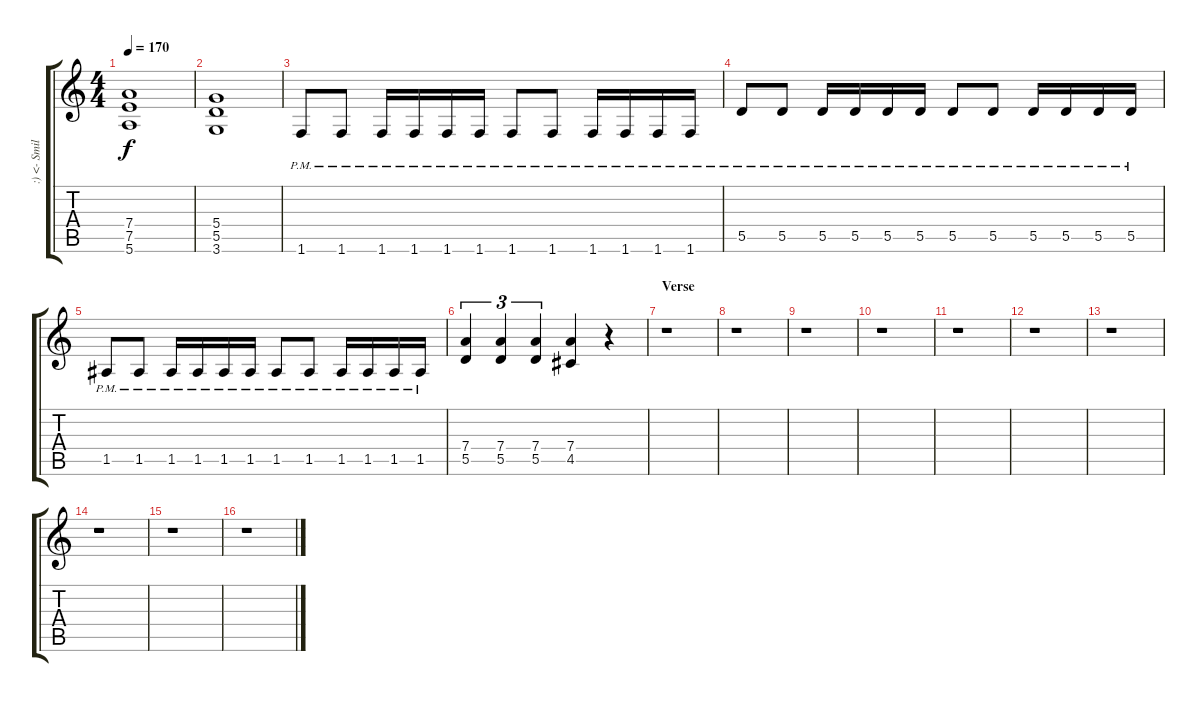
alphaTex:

\track (":) <- Smile!" ":) <- Smil") {instrument distortionguitar}
\staff {score tabs}
\tuning (E4 B3 G3 D3 A2 E2) {hide}
\ts (4 4)
\tempo 170
\clef g2
\ks c
(7.4 7.5 5.6).1{dy f} |
(5.4 5.5 3.6).1 |
1.6{pm}.8 1.6{pm}.8 1.6{pm}.16 1.6{pm}.16 1.6{pm}.16 1.6{pm}.16 1.6{pm}.8 1.6{pm}.8 1.6{pm}.16 1.6{pm}.16 1.6{pm}.16 1.6{pm}.16 |
5.5{pm}.8 5.5{pm}.8 5.5{pm}.16 5.5{pm}.16 5.5{pm}.16 5.5{pm}.16 5.5{pm}.8 5.5{pm}.8 5.5{pm}.16 5.5{pm}.16 5.5{pm}.16 5.5{pm}.16 |
1.5{pm}.8 1.5{pm}.8 1.5{pm}.16 1.5{pm}.16 1.5{pm}.16 1.5{pm}.16 1.5{pm}.8 1.5{pm}.8 1.5{pm}.16 1.5{pm}.16 1.5{pm}.16 1.5{pm}.16 |
(7.4 5.5).4{tu (3 2)} (7.4 5.5).4{tu (3 2)} (7.4 5.5).4{tu (3 2)} (7.4 4.5).4 r.4 |
\section ("" "Verse")
r.1 |
r.1 |
r.1 |
r.1 |
r.1 |
r.1 |
r.1 |
r.1 |
r.1 |
r.1
